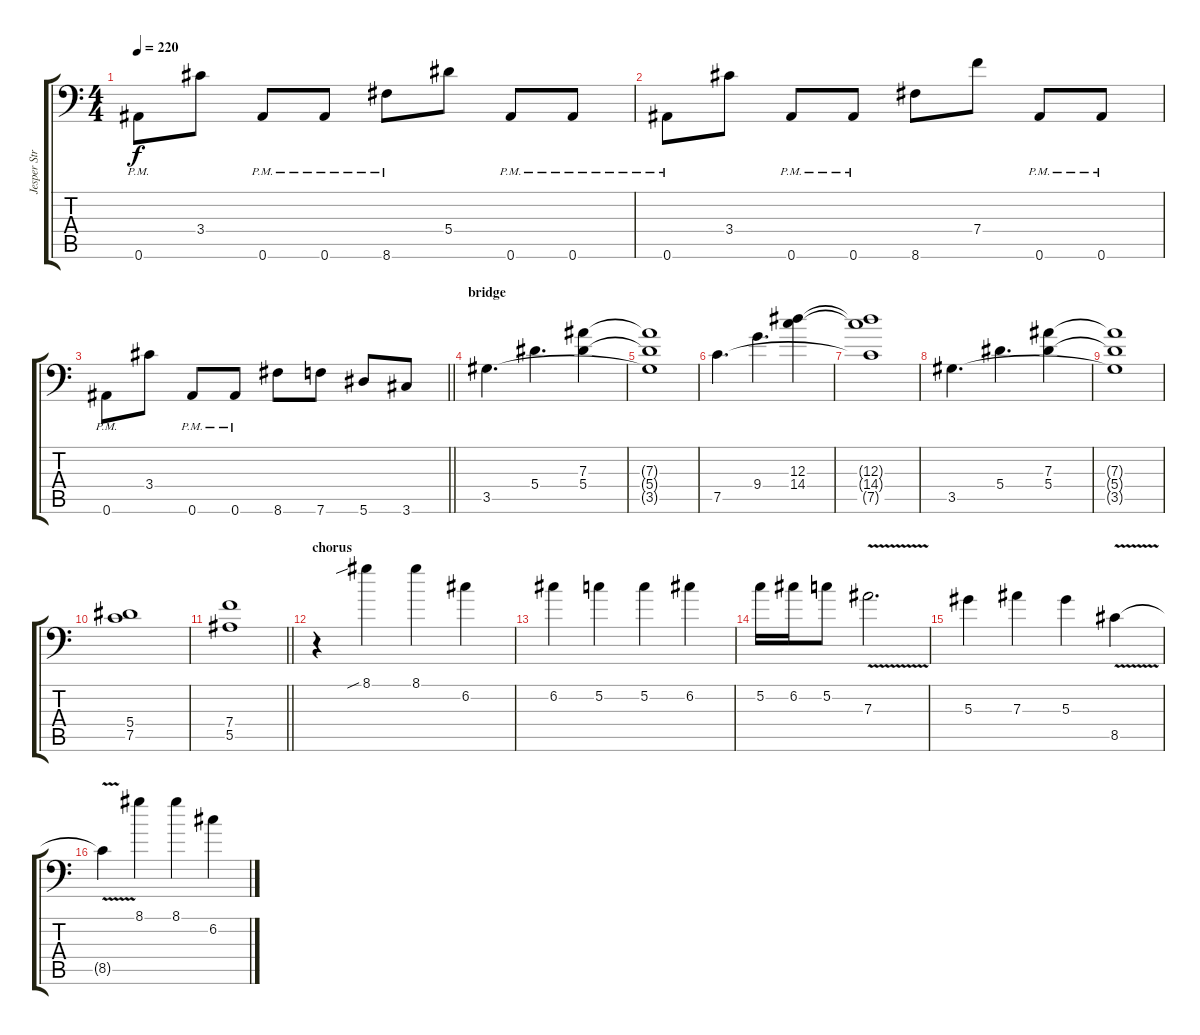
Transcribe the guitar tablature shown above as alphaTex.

\track ("Jesper Strömblad" "Jesper Str") {instrument distortionguitar}
\staff {score tabs}
\tuning (C4 G3 Eb3 Bb2 F2 Bb1) {hide}
\ts (4 4)
\tempo 220
\clef f4
\ks c
0.6{pm}.8{dy f} 3.4.8 0.6{pm}.8 0.6{pm}.8 8.6{pm}.8 5.4.8 0.6{pm}.8 0.6{pm}.8 |
0.6{pm}.8 3.4.8 0.6{pm}.8 0.6{pm}.8 8.6.8 7.4.8 0.6{pm}.8 0.6{pm}.8 |
\barLineRight lightlight
0.6{pm}.8 3.4.8 0.6{pm}.8 0.6{pm}.8 8.6.8 7.6.8 5.6.8 3.6.8 |
\section ("" "bridge")
3.5.4{d instrument electricguitarclean} 5.4.4{d} (7.3 5.4).4 |
(7.3{t} 5.4{t} 3.5{t}).1 |
7.5.4{d} 9.4.4{d} (12.3 14.4).4 |
(12.3{t} 14.4{t} 7.5{t}).1 |
3.5.4{d} 5.4.4{d} (7.3 5.4).4 |
(7.3{t} 5.4{t} 3.5{t}).1 |
(5.4 7.5).1{instrument distortionguitar} |
\barLineRight lightlight
(7.4 5.5).1 |
\section ("" "chorus")
r.4 8.1{sib}.4 8.1.4 6.2.4 |
6.2.4 5.2.4 5.2.4 6.2.4 |
5.2.16 6.2.16 5.2.8 7.3{v}.2{d} |
5.3.4 7.3.4 5.3.4 8.5{v}.4 |
8.5{t}.4 8.1.4 8.1.4 6.2.4
